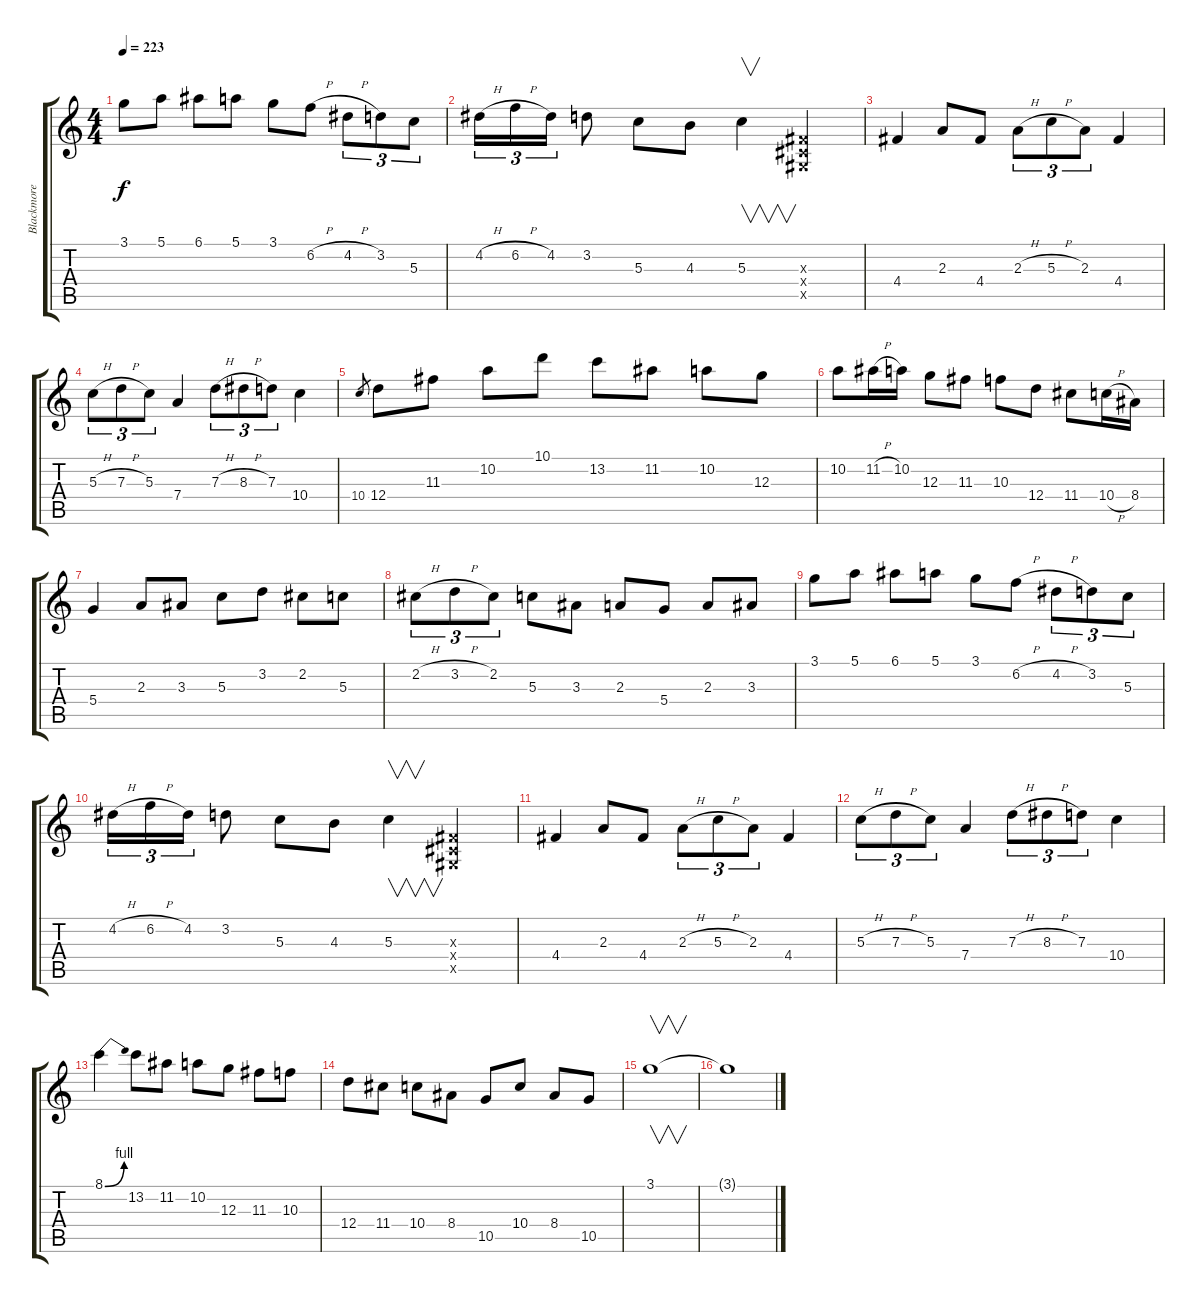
\track ("Blackmore" "Blackmore") {instrument distortionguitar}
\staff {score tabs}
\tuning (E4 B3 G3 D3 A2 E2) {hide}
\ts (4 4)
\tempo 223
\clef g2
\ks c
3.1.8{dy f} 5.1.8 6.1.8 5.1.8 3.1.8 6.2{h}.8 4.2{h}.8{tu (3 2)} 3.2.8{tu (3 2)} 5.3.8{tu (3 2)} |
4.2{h}.16{tu (3 2)} 6.2{h}.16{tu (3 2)} 4.2.16{tu (3 2)} 3.2.8 5.3.8 4.3.8 5.3.4{v} (-1.3{x} -1.4{x} -1.5{x}).4 |
4.4.4 2.3.8 4.4.8 2.3{h}.8{tu (3 2)} 5.3{h}.8{tu (3 2)} 2.3.8{tu (3 2)} 4.4.4 |
5.3{h}.8{tu (3 2)} 7.3{h}.8{tu (3 2)} 5.3.8{tu (3 2)} 7.4.4 7.3{h}.8{tu (3 2)} 8.3{h}.8{tu (3 2)} 7.3.8{tu (3 2)} 10.4.4 |
10.4.8{gr} 12.4.8 11.3.8 10.2.8 10.1.8 13.2.8 11.2.8 10.2.8 12.3.8 |
10.2.8 11.2{h}.16 10.2.16 12.3.8 11.3.8 10.3.8 12.4.8 11.4.8 10.4{h}.16 8.4.16 |
5.4.4 2.3.8 3.3.8 5.3.8 3.2.8 2.2.8 5.3.8 |
2.2{h}.8{tu (3 2)} 3.2{h}.8{tu (3 2)} 2.2.8{tu (3 2)} 5.3.8 3.3.8 2.3.8 5.4.8 2.3.8 3.3.8 |
3.1.8 5.1.8 6.1.8 5.1.8 3.1.8 6.2{h}.8 4.2{h}.8{tu (3 2)} 3.2.8{tu (3 2)} 5.3.8{tu (3 2)} |
4.2{h}.16{tu (3 2)} 6.2{h}.16{tu (3 2)} 4.2.16{tu (3 2)} 3.2.8 5.3.8 4.3.8 5.3.4{v} (-1.3{x} -1.4{x} -1.5{x}).4 |
4.4.4 2.3.8 4.4.8 2.3{h}.8{tu (3 2)} 5.3{h}.8{tu (3 2)} 2.3.8{tu (3 2)} 4.4.4 |
5.3{h}.8{tu (3 2)} 7.3{h}.8{tu (3 2)} 5.3.8{tu (3 2)} 7.4.4 7.3{h}.8{tu (3 2)} 8.3{h}.8{tu (3 2)} 7.3.8{tu (3 2)} 10.4.4 |
8.1{be (bend 0 0 60 4)}.4 13.2.8 11.2.8 10.2.8 12.3.8 11.3.8 10.3.8 |
12.4.8 11.4.8 10.4.8 8.4.8 10.5.8 10.4.8 8.4.8 10.5.8 |
3.1.1{v} |
3.1{t}.1
